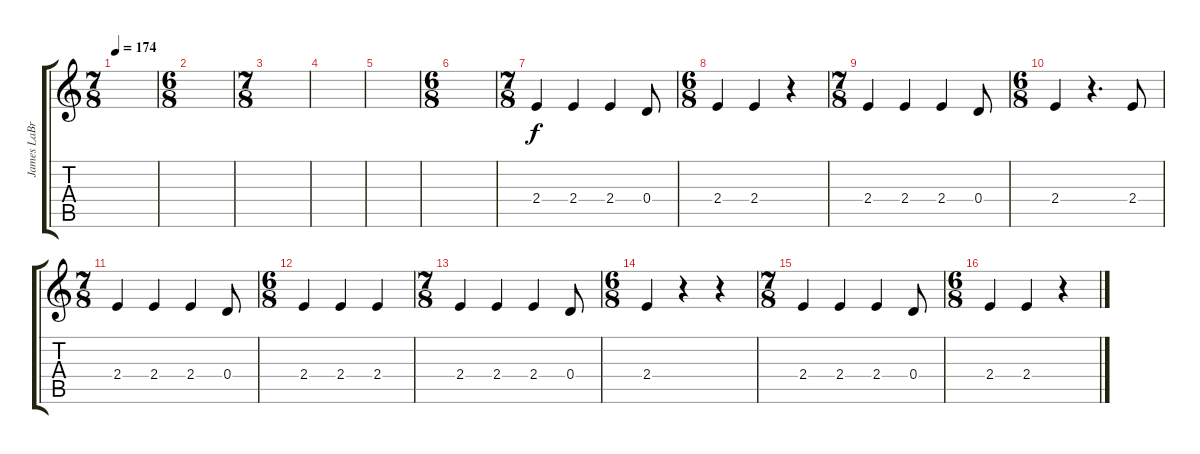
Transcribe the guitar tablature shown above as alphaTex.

\track ("James LaBrie" "James LaBr") {instrument choiraahs}
\staff {score tabs}
\tuning (E5 B4 G4 D4 A3 E3) {hide}
\ts (7 8)
\tempo 174
\clef g2
\ks c
|
\ts (6 8)
|
\ts (7 8)
|
|
|
\ts (6 8)
|
\ts (7 8)
2.4.4 2.4.4 2.4.4 0.4.8 |
\ts (6 8)
2.4.4 2.4.4 r.4 |
\ts (7 8)
2.4.4 2.4.4 2.4.4 0.4.8 |
\ts (6 8)
2.4.4 r.4{d} 2.4.8 |
\ts (7 8)
2.4.4 2.4.4 2.4.4 0.4.8 |
\ts (6 8)
2.4.4 2.4.4 2.4.4 |
\ts (7 8)
2.4.4 2.4.4 2.4.4 0.4.8 |
\ts (6 8)
2.4.4 r.4 r.4 |
\ts (7 8)
2.4.4 2.4.4 2.4.4 0.4.8 |
\ts (6 8)
2.4.4 2.4.4 r.4
